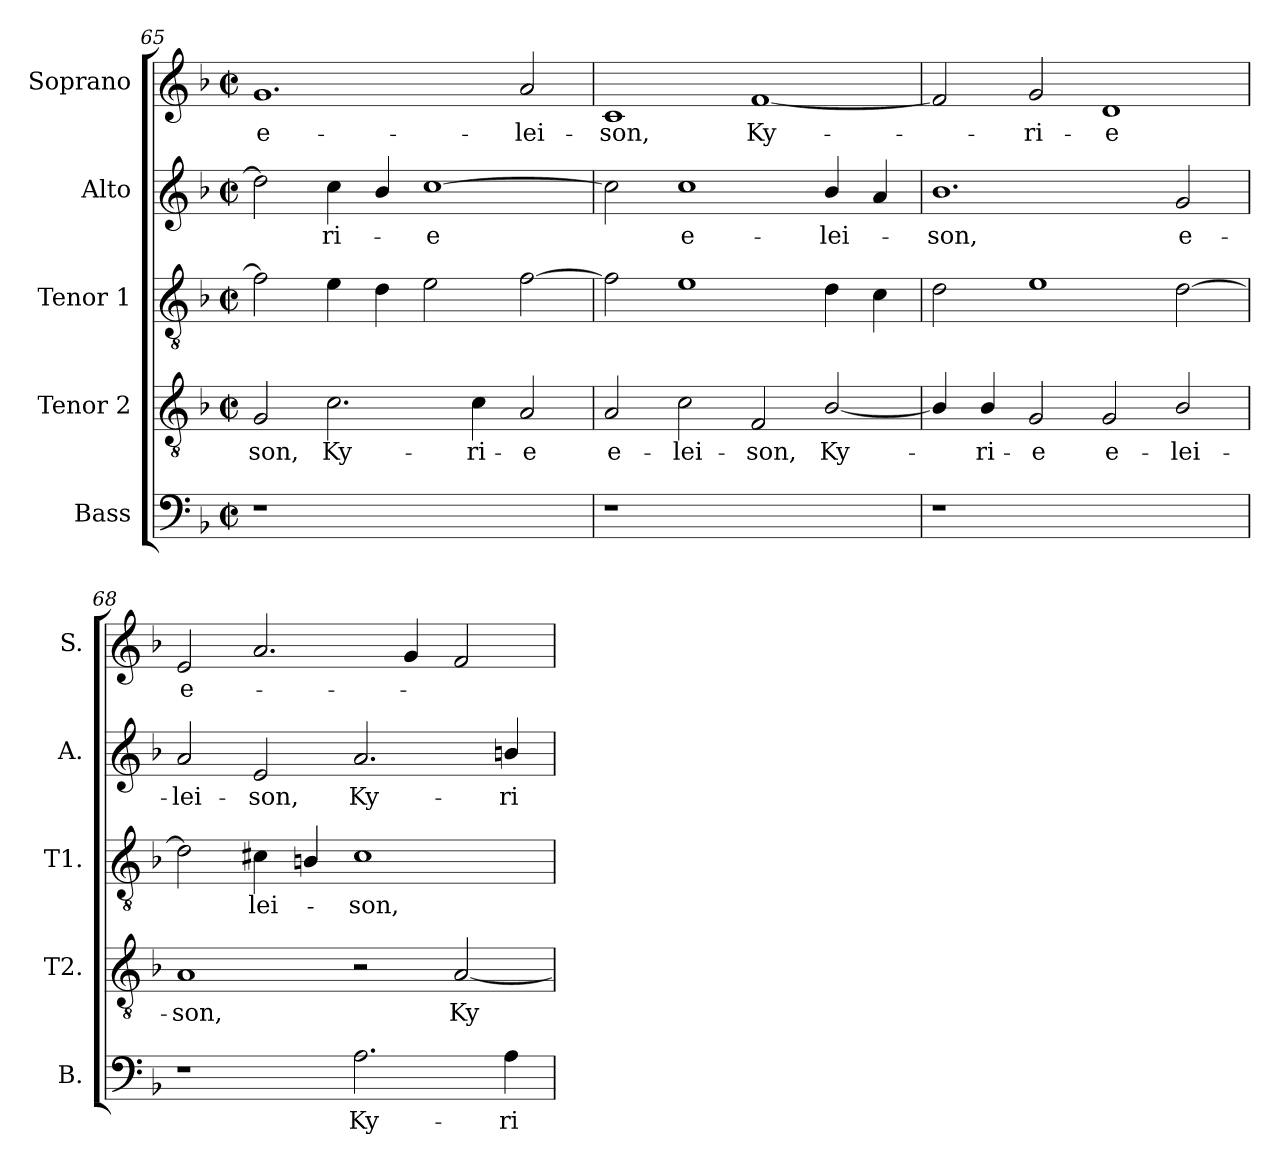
**kern	**text	**kern	**text	**kern	**text	**kern	**text	**kern	**text
*part5	*part5	*part4	*part4	*part3	*part3	*part2	*part2	*part1	*part1
*staff5	*staff5	*staff4	*staff4	*staff3	*staff3	*staff2	*staff2	*staff1	*staff1
*I"Bass	*	*I"Tenor 2	*	*I"Tenor 1	*	*I"Alto	*	*I"Soprano	*
*I'B.	*	*I'T2.	*	*I'T1.	*	*I'A.	*	*I'S.	*
*clefF4	*	*clefGv2	*	*clefGv2	*	*clefG2	*	*clefG2	*
*	*	*ITrd7c12	*	*ITrd7c12	*	*	*	*	*
*k[b-]	*	*k[b-]	*	*k[b-]	*	*k[b-]	*	*k[b-]	*
*F:	*	*F:	*	*F:	*	*F:	*	*F:	*
*M2/2	*	*M2/2	*	*M2/2	*	*M2/2	*	*M2/2	*
*met(c|)	*	*met(c|)	*	*met(c|)	*	*met(c|)	*	*met(c|)	*
=65	=65	=65	=65	=65	=65	=65	=65	=65	=65
!LO:N:vis=1	!	!	!	!	!	!	!	!	!
!	!	!	!LO:LY:b:color=#000000	!	!	!	!	!	!
!	!	!	!	!	!	!	!	!	!LO:LY:b:color=#000000
1r	.	2GGi/	-son,	2Fi\]	.	2ddi\]	.	1.gi	e-
!	!	!	!LO:LY:b:color=#000000	!	!	!	!	!	!
!	!	!	!	!	!	!	!LO:LY:b:color=#000000	!	!
.	.	2.Ci\	Ky-	4Ei\	.	4cci\	-ri-	.	.
.	.	.	.	4Di\	.	4b-i/	.	.	.
!	!	!	!	!	!	!	!LO:LY:b:color=#000000	!	!
1ryy	.	.	.	2Ei\	.	[>1cci	-e	.	.
!	!	!	!LO:LY:b:color=#000000	!	!	!	!	!	!
.	.	4Ci\	-ri-	.	.	.	.	.	.
!	!	!	!LO:LY:b:color=#000000	!	!	!	!	!	!
!	!	!	!	!	!	!	!	!	!LO:LY:b:color=#000000
.	.	2AAi/	-e	[>2Fi\	.	.	.	2ai/	-lei-
!!LO:LB:g=z
=66	=66	=66	=66	=66	=66	=66	=66	=66	=66
!LO:N:vis=1	!	!	!	!	!	!	!	!	!
!	!	!	!LO:LY:b:color=#000000	!	!	!	!	!	!
!	!	!	!	!	!	!	!	!	!LO:LY:b:color=#000000
1r	.	2AAi/	e-	2Fi\]	.	2cci\]	.	1ci	-son,
!	!	!	!LO:LY:b:color=#000000	!	!	!	!	!	!
!	!	!	!	!	!	!	!LO:LY:b:color=#000000	!	!
.	.	2Ci\	-lei-	1Ei	.	1cci	e-	.	.
!	!	!	!LO:LY:b:color=#000000	!	!	!	!	!	!
!	!	!	!	!	!	!	!	!	!LO:LY:b:color=#000000
1ryy	.	2FFi/	-son,	.	.	.	.	[<1fi	Ky-
!	!	!	!LO:LY:b:color=#000000	!	!	!	!	!	!
!	!	!	!	!	!	!	!LO:LY:b:color=#000000	!	!
.	.	[<2BB-i/	Ky-	4Di\	.	4b-i/	-lei-	.	.
.	.	.	.	4Ci\	.	4ai/	.	.	.
=67	=67	=67	=67	=67	=67	=67	=67	=67	=67
!LO:N:vis=1	!	!	!	!	!	!	!	!	!
!	!	!	!	!	!	!	!LO:LY:b:color=#000000	!	!
1r	.	4BB-i/]	.	2Di\	.	1.b-i	-son,	2fi/]	.
!	!	!	!LO:LY:b:color=#000000	!	!	!	!	!	!
.	.	4BB-i/	-ri-	.	.	.	.	.	.
!	!	!	!LO:LY:b:color=#000000	!	!	!	!	!	!
!	!	!	!	!	!	!	!	!	!LO:LY:b:color=#000000
.	.	2GGi/	-e	1Ei	.	.	.	2gi/	-ri-
!	!	!	!LO:LY:b:color=#000000	!	!	!	!	!	!
!	!	!	!	!	!	!	!	!	!LO:LY:b:color=#000000
1ryy	.	2GGi/	e-	.	.	.	.	1di	-e
!	!	!	!LO:LY:b:color=#000000	!	!	!	!	!	!
!	!	!	!	!	!	!	!LO:LY:b:color=#000000	!	!
.	.	2BB-i/	-lei-	[>2Di\	.	2gi/	e-	.	.
=68	=68	=68	=68	=68	=68	=68	=68	=68	=68
!	!	!	!LO:LY:b:color=#000000	!	!	!	!	!	!
!	!	!	!	!	!	!	!LO:LY:b:color=#000000	!	!
!	!	!	!	!	!	!	!	!	!LO:LY:b:color=#000000
1r	.	1AAi	-son,	2Di\]	.	2ai/	-lei-	2ei/	e-
!	!	!	!	!	!LO:LY:b:color=#000000	!	!	!	!
!	!	!	!	!	!	!	!LO:LY:b:color=#000000	!	!
.	.	.	.	4C#Xi\	-lei-	2ei/	-son,	2.ai/	.
.	.	.	.	4BBni/	.	.	.	.	.
!	!LO:LY:b:color=#000000	!	!	!	!	!	!	!	!
!	!	!	!	!	!LO:LY:b:color=#000000	!	!	!	!
!	!	!	!	!	!	!	!LO:LY:b:color=#000000	!	!
2.Ai\	Ky-	2r	.	1C#i	-son,	2.ai/	Ky-	.	.
.	.	.	.	.	.	.	.	4gi/	.
!	!	!	!LO:LY:b:color=#000000	!	!	!	!	!	!
.	.	[<2AAi/	Ky-	.	.	.	.	2fi/	.
!	!LO:LY:b:color=#000000	!	!	!	!	!	!	!	!
!	!	!	!	!	!	!	!LO:LY:b:color=#000000	!	!
4Ai\	-ri-	.	.	.	.	4bni/	-ri-	.	.
=	=	=	=	=	=	=	=	=	=
*-	*-	*-	*-	*-	*-	*-	*-	*-	*-
